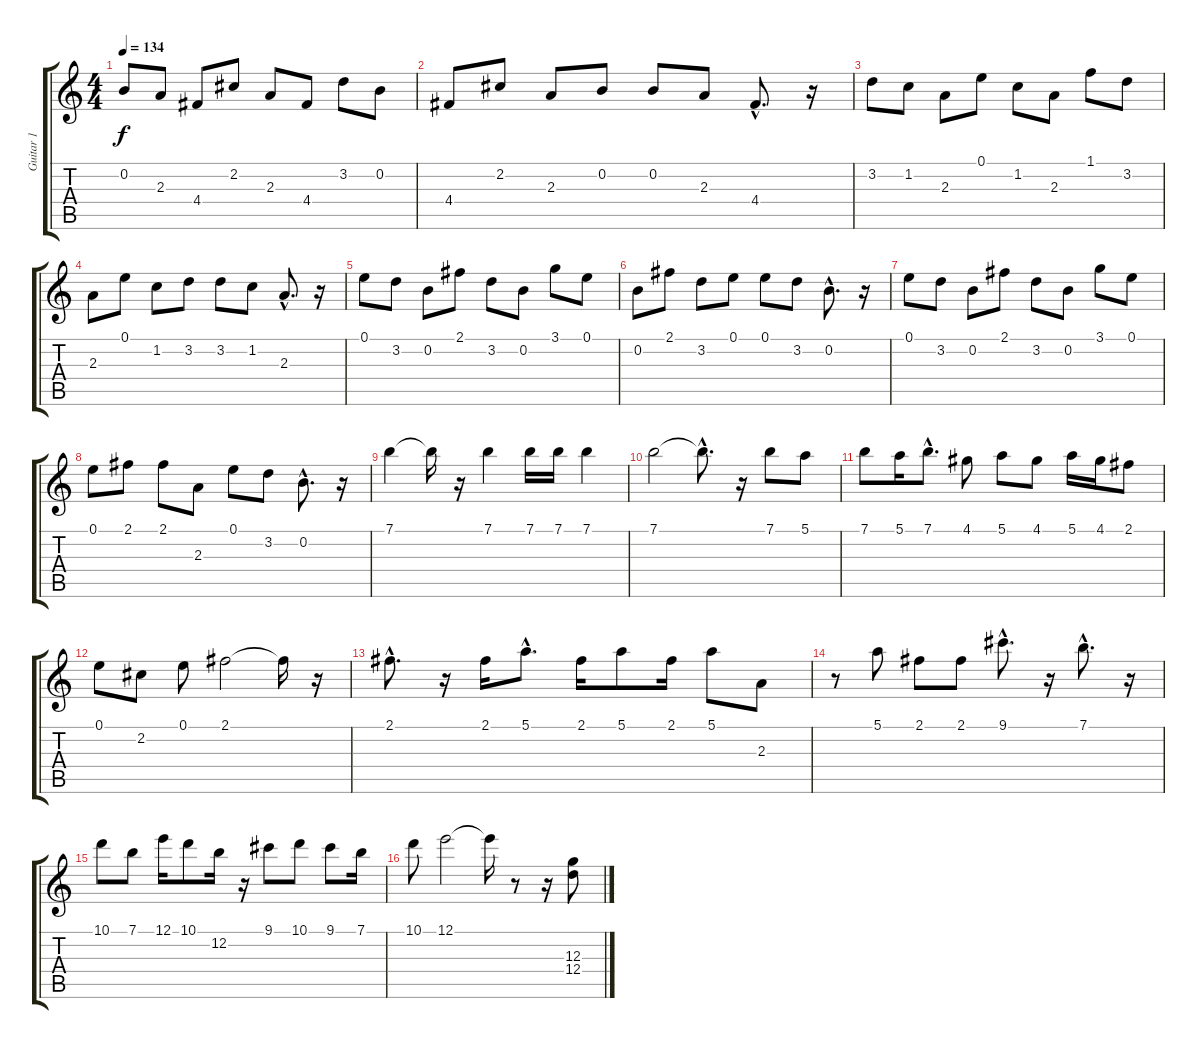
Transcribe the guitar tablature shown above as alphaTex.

\track ("Guitar 1" "Guitar 1") {instrument distortionguitar}
\staff {score tabs}
\tuning (E4 B3 G3 D3 A2 E2) {hide}
\ts (4 4)
\tempo 134
\clef g2
\ks c
0.2.8{dy f} 2.3.8 4.4.8 2.2.8 2.3.8 4.4.8 3.2.8 0.2.8 |
4.4.8 2.2.8 2.3.8 0.2.8 0.2.8 2.3.8 4.4{hac}.8{d} r.16 |
3.2.8 1.2.8 2.3.8 0.1.8 1.2.8 2.3.8 1.1.8 3.2.8 |
2.3.8 0.1.8 1.2.8 3.2.8 3.2.8 1.2.8 2.3{hac}.8{d} r.16 |
0.1.8 3.2.8 0.2.8 2.1.8 3.2.8 0.2.8 3.1.8 0.1.8 |
0.2.8 2.1.8 3.2.8 0.1.8 0.1.8 3.2.8 0.2{hac}.8{d} r.16 |
0.1.8 3.2.8 0.2.8 2.1.8 3.2.8 0.2.8 3.1.8 0.1.8 |
0.1.8 2.1.8 2.1.8 2.3.8 0.1.8 3.2.8 0.2{hac}.8{d} r.16 |
7.1.4 7.1{t}.16 r.16 7.1.4 7.1.16 7.1.16 7.1.4 |
7.1.2 7.1{hac t}.8{d} r.16 7.1.8 5.1.8 |
7.1.8 5.1.16 7.1{hac}.8{d} 4.1.8 5.1.8 4.1.8 5.1.16 4.1.16 2.1.8 |
0.1.8 2.2.8 0.1.8 2.1.2 2.1{t}.16 r.16 |
2.1{hac}.8{d} r.16 2.1.16 5.1{hac}.8{d} 2.1.16 5.1.8 2.1.16 5.1.8 2.3.8 |
r.8 5.1.8 2.1.8 2.1.8 9.1{hac}.8{d} r.16 7.1{hac}.8{d} r.16 |
10.1.8 7.1.8 12.1.16 10.1.8 12.2.16 r.16 9.1.8 10.1.8 9.1.8 7.1.16 |
10.1.8 12.1.2 12.1{t}.16 r.8 r.16 (12.3 12.4).8
